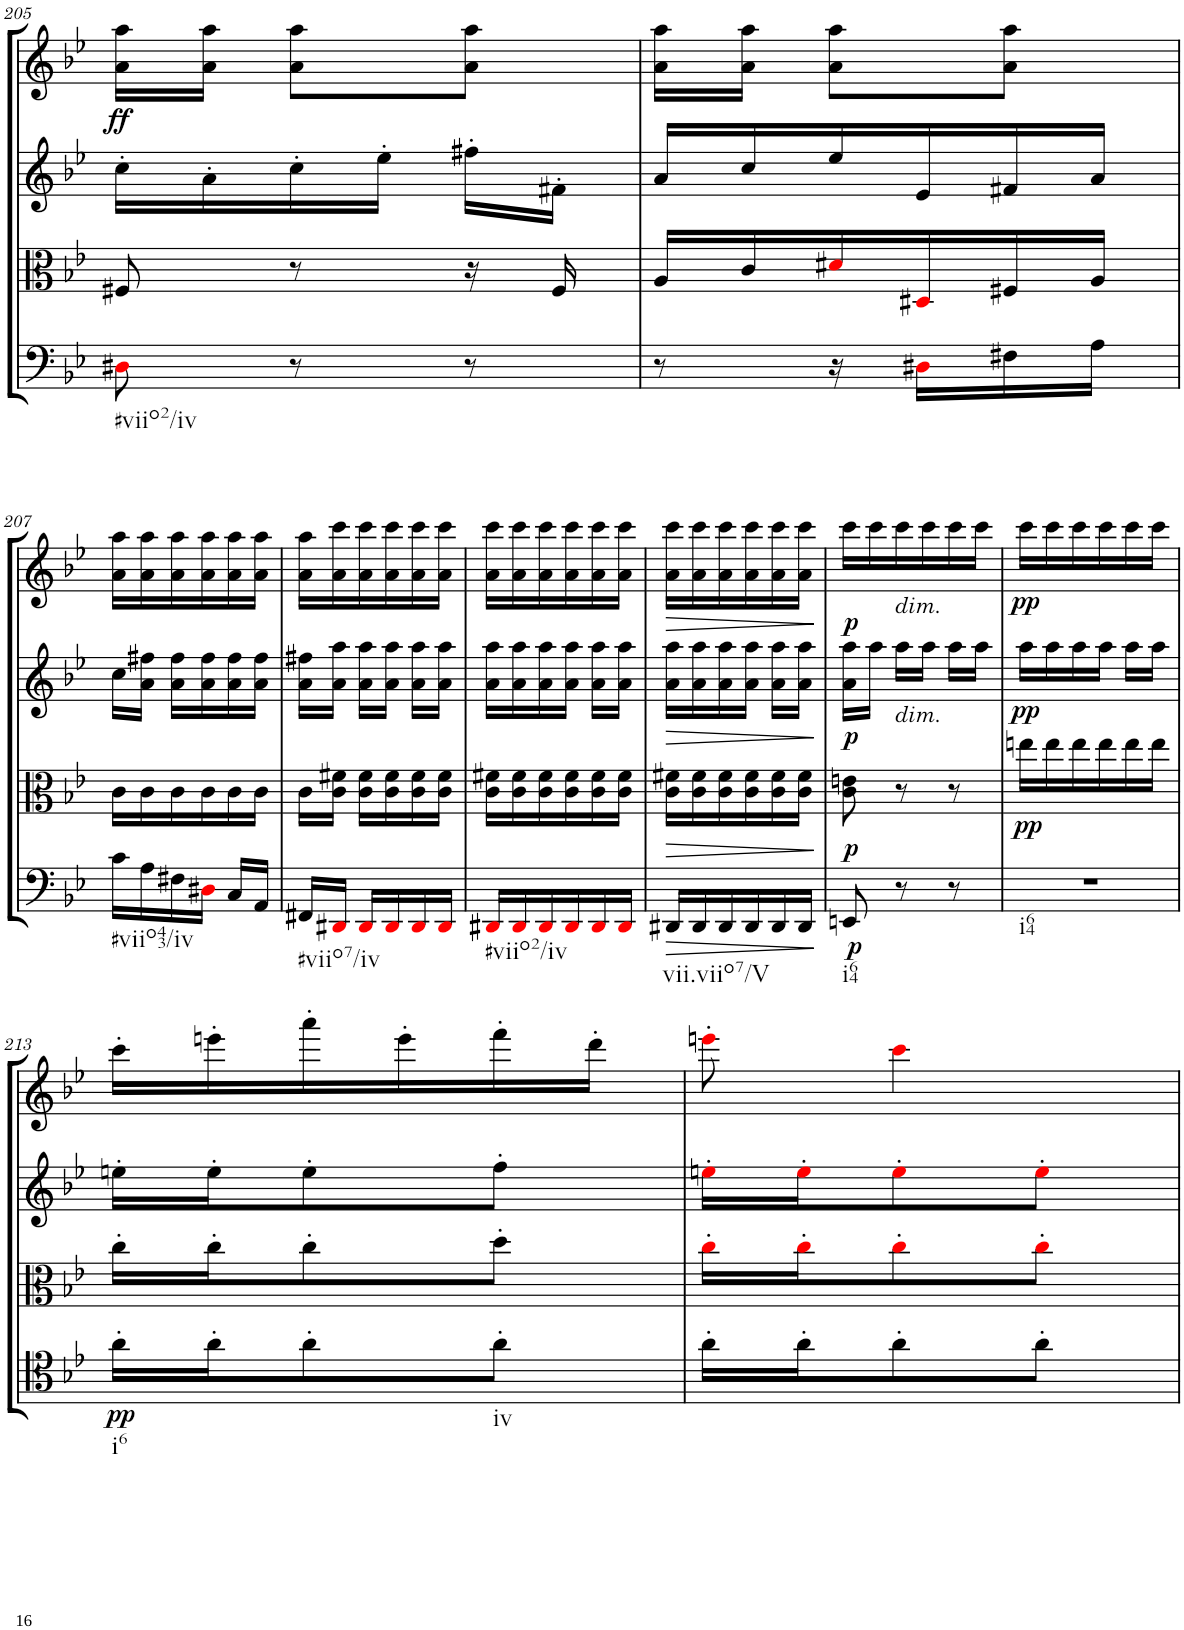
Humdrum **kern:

**kern	**dynam	**kern	**dynam	**kern	**dynam	**kern	**dynam
*part4	*part4	*part3	*part3	*part2	*part2	*part1	*part1
*staff4	*staff4	*staff3	*staff3	*staff2	*staff2	*staff1	*staff1
*I"Cello	*	*I"Viola	*	*I"2nd Violin	*	*I"1st Violin	*
*	*	*I'Vla	*	*I'Vln	*	*I'Vln	*
!!LO:PB:g=z
*clefC4	*	*clefC3	*	*clefG2	*	*clefG2	*
*k[b-e-]	*	*k[b-e-]	*	*k[b-e-]	*	*k[b-e-]	*
*B-:	*	*B-:	*	*B-:	*	*B-:	*
*M3/8	*	*M3/8	*	*M3/8	*	*M3/8	*
=205	=205	=205	=205	=205	=205	=205	=205
!LO:TX:b:t=#viio2/iv	!	!	!	!	!	!	!
!	!	!	!	!	!	!	!LO:DY:b
8D#Xi\	.	8F#X/	.	16cc'\LL	.	16a\ 16aa\LL	ff
.	.	.	.	16a'\	.	16a\ 16aa\JJ	.
8r	.	8r	.	16cc'\	.	8a\ 8aa\L	.
.	.	.	.	16ee-'\JJ	.	.	.
8r	.	16r	.	16ff#X'\LL	.	8a\ 8aa\J	.
.	.	16F#/	.	16f#X'\JJ	.	.	.
=206	=206	=206	=206	=206	=206	=206	=206
8r	.	16A/LL	.	16a/LL	.	16a\ 16aa\LL	.
.	.	16c/	.	16cc/	.	16a\ 16aa\JJ	.
16r	.	16d#Xi/	.	16ee-/	.	8a\ 8aa\L	.
16D#Xi\LL	.	16D#Xi/	.	16e-/	.	.	.
16F#X\	.	16F#X/	.	16f#X/	.	8a\ 8aa\J	.
16A\JJ	.	16A/JJ	.	16a/JJ	.	.	.
!!LO:LB:g=z
=207	=207	=207	=207	=207	=207	=207	=207
!LO:TX:b:t=#viio43/iv	!	!	!	!	!	!	!
16c\LL	.	16c\LL	.	16cc\LL	.	16a\ 16aa\LL	.
16A\	.	16c\	.	16a\ 16ff#X\JJ	.	16a\ 16aa\	.
16F#X\	.	16c\	.	16a\ 16ff#\LL	.	16a\ 16aa\	.
16D#Xi\JJ	.	16c\	.	16a\ 16ff#\	.	16a\ 16aa\	.
16C/LL	.	16c\	.	16a\ 16ff#\	.	16a\ 16aa\	.
16AA/JJ	.	16c\JJ	.	16a\ 16ff#\JJ	.	16a\ 16aa\JJ	.
=208	=208	=208	=208	=208	=208	=208	=208
!LO:TX:b:t=#viio7/iv	!	!	!	!	!	!	!
16FF#X/LL	.	16c\LL	.	16a\ 16ff#X\LL	.	16a\ 16aa\LL	.
16DD#Xi/JJ	.	16c\ 16f#X\JJ	.	16a\ 16aa\JJ	.	16a\ 16ccc\	.
16DD#i/LL	.	16c\ 16f#\LL	.	16a\ 16aa\LL	.	16a\ 16ccc\	.
16DD#i/	.	16c\ 16f#\	.	16a\ 16aa\JJ	.	16a\ 16ccc\	.
16DD#i/	.	16c\ 16f#\	.	16a\ 16aa\LL	.	16a\ 16ccc\	.
16DD#i/JJ	.	16c\ 16f#\JJ	.	16a\ 16aa\JJ	.	16a\ 16ccc\JJ	.
=209	=209	=209	=209	=209	=209	=209	=209
!LO:TX:b:t=#viio2/iv	!	!	!	!	!	!	!
16DD#Xi/LL	.	16c\ 16f#X\LL	.	16a\ 16aa\LL	.	16a\ 16ccc\LL	.
16DD#i/	.	16c\ 16f#\	.	16a\ 16aa\	.	16a\ 16ccc\	.
16DD#i/	.	16c\ 16f#\	.	16a\ 16aa\	.	16a\ 16ccc\	.
16DD#i/	.	16c\ 16f#\	.	16a\ 16aa\JJ	.	16a\ 16ccc\	.
16DD#i/	.	16c\ 16f#\	.	16a\ 16aa\LL	.	16a\ 16ccc\	.
16DD#i/JJ	.	16c\ 16f#\JJ	.	16a\ 16aa\JJ	.	16a\ 16ccc\JJ	.
=210	=210	=210	=210	=210	=210	=210	=210
!LO:TX:b:t=vii.viio7/V	!	!	!	!	!	!	!
!	!LO:HP:b	!	!LO:HP:b	!	!LO:HP:b	!	!LO:HP:b
16DD#X/LL	>	16c\ 16f#X\LL	>	16a\ 16aa\LL	>	16a\ 16ccc\LL	>
16DD#/	.	16c\ 16f#\	.	16a\ 16aa\	.	16a\ 16ccc\	.
16DD#/	.	16c\ 16f#\	.	16a\ 16aa\	.	16a\ 16ccc\	.
16DD#/	.	16c\ 16f#\	.	16a\ 16aa\JJ	.	16a\ 16ccc\	.
16DD#/	.	16c\ 16f#\	.	16a\ 16aa\LL	.	16a\ 16ccc\	.
16DD#/JJ	.	16c\ 16f#\JJ	.	16a\ 16aa\JJ	.	16a\ 16ccc\JJ	.
.	]	.	]	.	]	.	]
=211	=211	=211	=211	=211	=211	=211	=211
!LO:TX:b:t=i64	!	!	!	!	!	!	!
!	!LO:DY:b	!	!LO:DY:b	!	!LO:DY:b	!	!LO:DY:b
8EEn/	p	8c\ 8en\	p	16a\ 16aa\LL	p	16ccc\LL	p
.	.	.	.	16aa\JJ	.	16ccc\	.
!	!	!	!	!	!	!LO:TX:b:i:t=dim.	!
!	!	!	!	!LO:TX:b:i:t=dim.	!	!	!
8r	.	8r	.	16aa\LL	.	16ccc\	.
.	.	.	.	16aa\JJ	.	16ccc\	.
8r	.	8r	.	16aa\LL	.	16ccc\	.
.	.	.	.	16aa\JJ	.	16ccc\JJ	.
=212	=212	=212	=212	=212	=212	=212	=212
!LO:TX:b:t=i64	!	!	!	!	!	!	!
!	!	!	!LO:DY:b	!	!LO:DY:b	!	!LO:DY:b
4.r	.	16een\LL	pp	16aa\LL	pp	16ccc\LL	pp
.	.	16ee\	.	16aa\	.	16ccc\	.
.	.	16ee\	.	16aa\	.	16ccc\	.
.	.	16ee\	.	16aa\JJ	.	16ccc\	.
.	.	16ee\	.	16aa\LL	.	16ccc\	.
.	.	16ee\JJ	.	16aa\JJ	.	16ccc\JJ	.
!!LO:LB:g=z
=213	=213	=213	=213	=213	=213	=213	=213
!LO:TX:b:t=i6	!	!	!	!	!	!	!
!	!LO:DY:b	!	!	!	!	!	!
16a'\LL	pp	16cc'\LL	.	16een'\LL	.	16ccc'\LL	.
16a'\J	.	16cc'\J	.	16ee'\J	.	16eeen'\	.
8a'\	.	8cc'\	.	8ee'\	.	16aaa'\	.
.	.	.	.	.	.	16eee'\	.
!LO:TX:b:t=iv	!	!	!	!	!	!	!
8a'\J	.	8dd'\J	.	8ff'\J	.	16fff'\	.
.	.	.	.	.	.	16ddd'\JJ	.
=214	=214	=214	=214	=214	=214	=214	=214
16a'\LL	.	16cc'i\LL	.	16een'i\LL	.	8eeen'i\	.
16a'\J	.	16cc'i\J	.	16ee'i\J	.	.	.
8a'\	.	8cc'i\	.	8ee'i\	.	4ccci\	.
8a'\J	.	8cc'i\J	.	8ee'i\J	.	.	.
=	=	=	=	=	=	=	=
*-	*-	*-	*-	*-	*-	*-	*-
